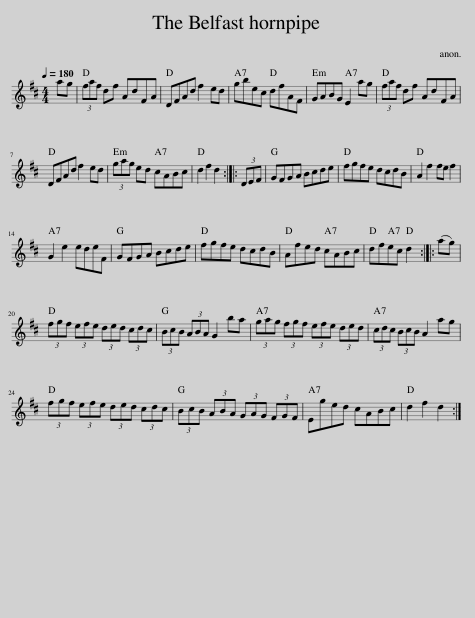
X:1
L:1/8
Q:1/4=180
M:4/4
I:linebreak $
K:D
V:1 treble
V:1
 ag | (3faf df AdFA | DFAd f2 ed | gbec dfAF | GABG E2 ag | %5
 (3faf df AdFA |$ DFAd f2 ed | (3gag ed cABc | d2 f2 d2 :: (3DEF | %10
 GFGA Bcde | fgfe dcdB | A2 f2 fe f2 |$ G2 e2 edeF | GFGA Bcde | %15
 fgfe dcdB | Afed cABc | dfec d2 :: (ag) |$ (3fgf (3efe (3ded (3cdc | %20
 (3BcB (3ABA G2 ba | (3gag (3fgf (3efe (3ded | (3cdc (3BcB A2 ag |$ (3fgf (3efe (3ded (3cdc | (3BcB (3ABA (3GAG (3FGF | %25
 Eged cABc | d2 f2 d2 :| %27
